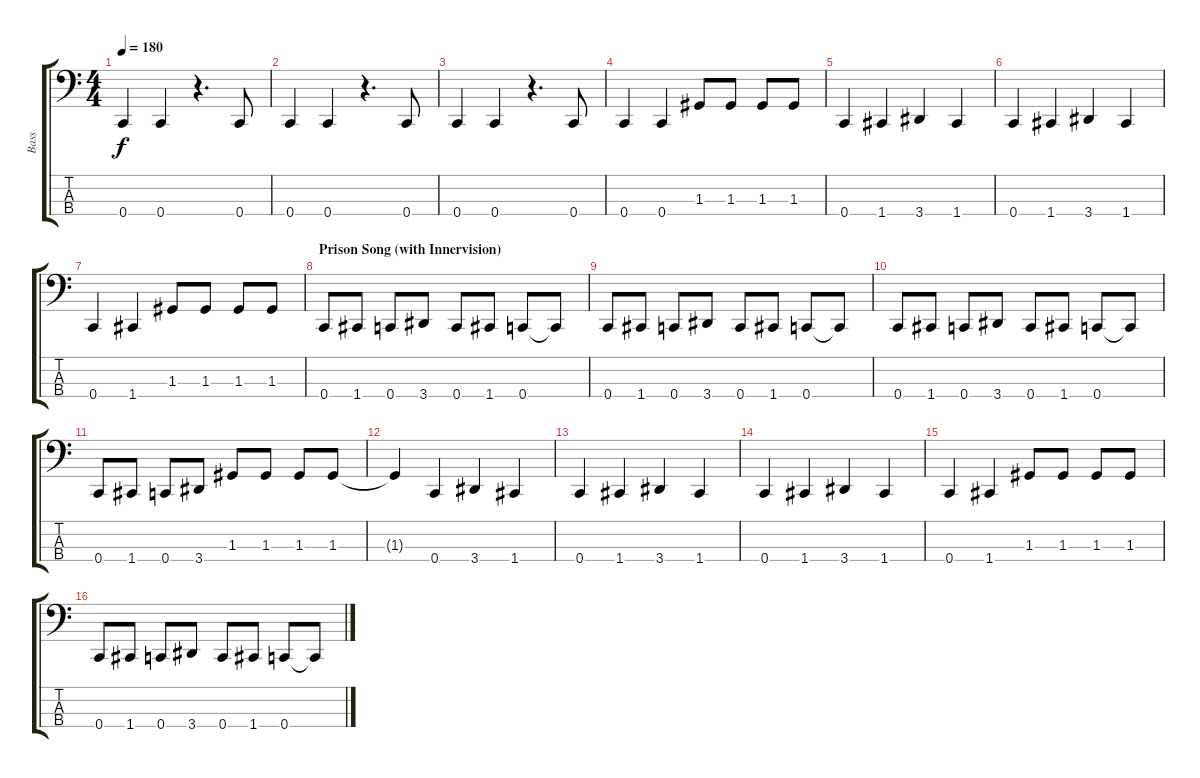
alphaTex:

\track ("Bass" "Bass") {instrument slapbass2}
\staff {score tabs}
\tuning (F2 C2 G1 C1) {hide}
\ts (4 4)
\tempo 180
\clef f4
\ks c
0.4.4{dy f} 0.4.4 r.4{d} 0.4.8 |
0.4.4 0.4.4 r.4{d} 0.4.8 |
0.4.4 0.4.4 r.4{d} 0.4.8 |
0.4.4 0.4.4 1.3.8 1.3.8 1.3.8 1.3.8 |
0.4.4 1.4.4 3.4.4 1.4.4 |
0.4.4 1.4.4 3.4.4 1.4.4 |
0.4.4 1.4.4 1.3.8 1.3.8 1.3.8 1.3.8 |
\section ("" "Prison Song (with Innervision)")
0.4.8 1.4.8 0.4.8 3.4.8 0.4.8 1.4.8 0.4.8 0.4{t}.8 |
0.4.8 1.4.8 0.4.8 3.4.8 0.4.8 1.4.8 0.4.8 0.4{t}.8 |
0.4.8 1.4.8 0.4.8 3.4.8 0.4.8 1.4.8 0.4.8 0.4{t}.8 |
0.4.8 1.4.8 0.4.8 3.4.8 1.3.8 1.3.8 1.3.8 1.3.8 |
1.3{t}.4 0.4.4 3.4.4 1.4.4 |
0.4.4 1.4.4 3.4.4 1.4.4 |
0.4.4 1.4.4 3.4.4 1.4.4 |
0.4.4 1.4.4 1.3.8 1.3.8 1.3.8 1.3.8 |
0.4.8 1.4.8 0.4.8 3.4.8 0.4.8 1.4.8 0.4.8 0.4{t}.8
